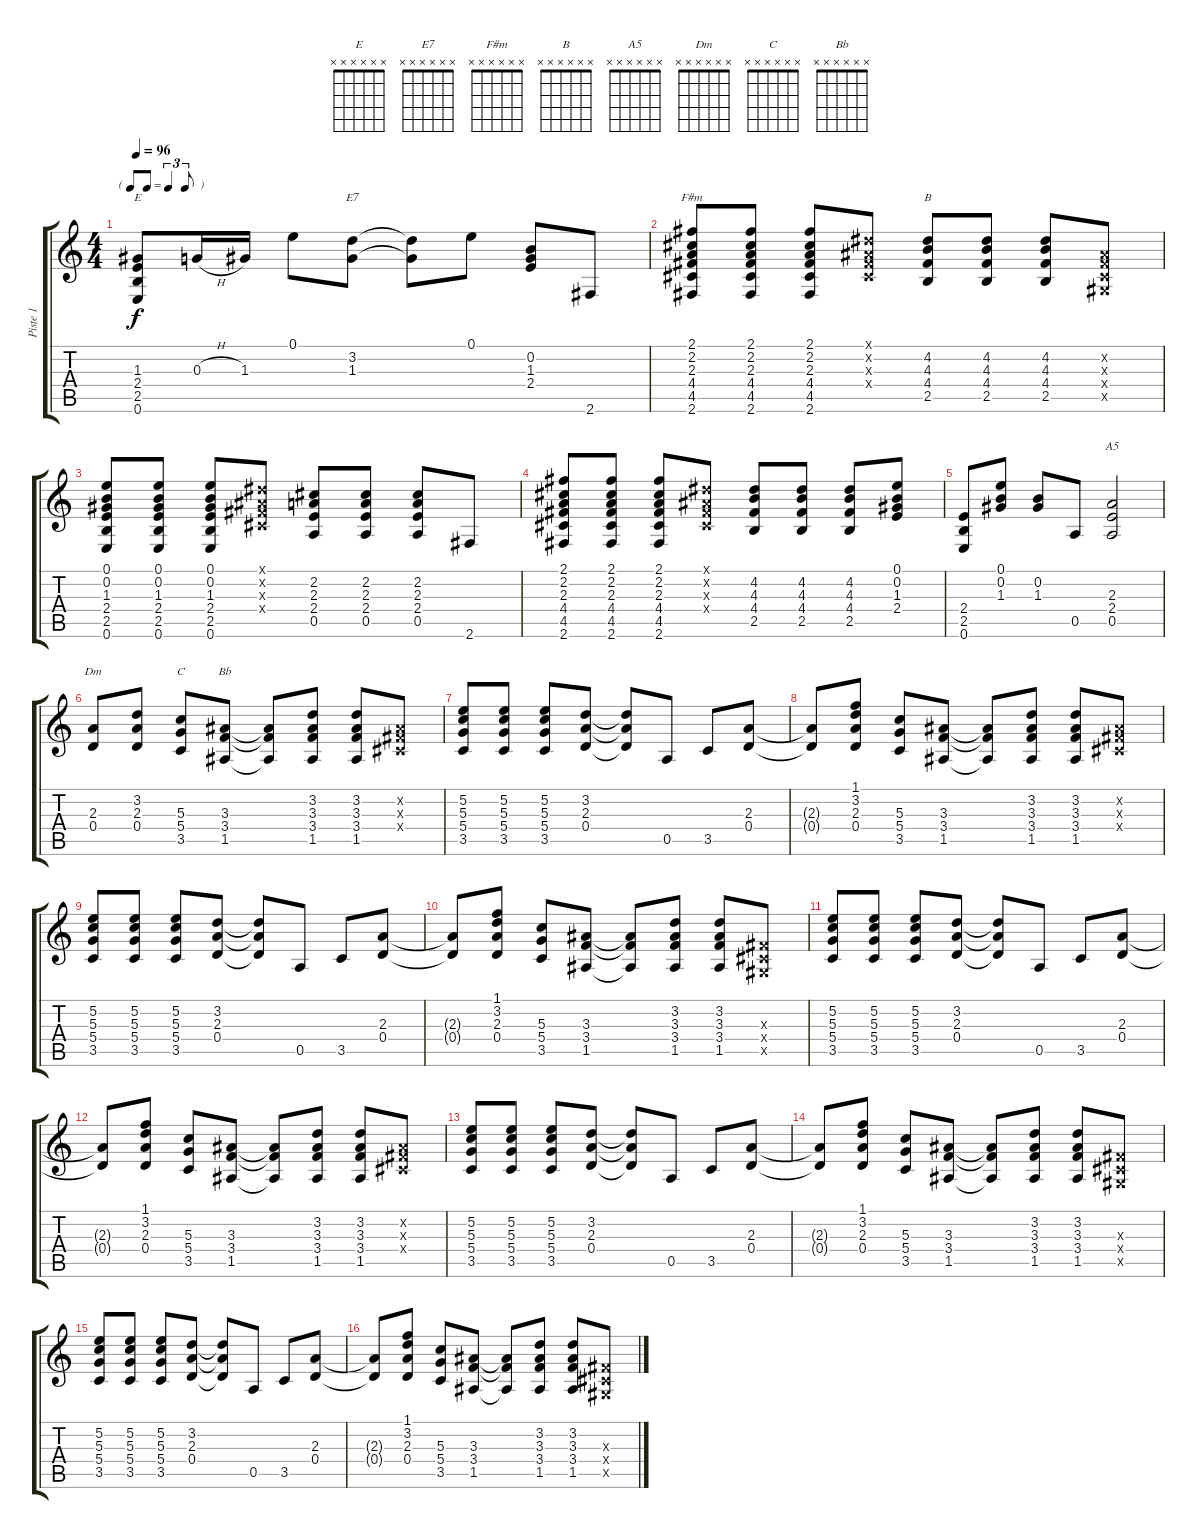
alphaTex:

\track ("Piste 1" "Piste 1") {instrument acousticguitarsteel}
\staff {score tabs}
\tuning (E4 B3 G3 D3 A2 E2) {hide}
\chord ("E" x x x x x x) {firstfret 0}
\chord ("E7" x x x x x x) {firstfret 0}
\chord ("F#m" x x x x x x) {firstfret 0}
\chord ("B" x x x x x x) {firstfret 0}
\chord ("A5" x x x x x x) {firstfret 0}
\chord ("Dm" x x x x x x) {firstfret 0}
\chord ("C" x x x x x x) {firstfret 0}
\chord ("Bb" x x x x x x) {firstfret 0}
\ts (4 4)
\tf triplet8th
\tempo 96
\clef g2
\ks c
(1.3 2.4 2.5 0.6).8{ch "E" dy f} 0.3{h}.16 1.3.16 0.1.8 (3.2 1.3).8{ch "E7"} (3.2{t} 1.3{t}).8 0.1.8 (0.2 1.3 2.4).8 2.6.8 |
(2.1 2.2 2.3 4.4 4.5 2.6).8{ch "F#m"} (2.1 2.2 2.3 4.4 4.5 2.6).8 (2.1 2.2 2.3 4.4 4.5 2.6).8 (-1.1{x} -1.2{x} -1.3{x} -1.4{x}).8 (4.2 4.3 4.4 2.5).8{ch "B"} (4.2 4.3 4.4 2.5).8 (4.2 4.3 4.4 2.5).8 (-1.2{x} -1.3{x} -1.4{x} -1.5{x}).8 |
(0.1 0.2 1.3 2.4 2.5 0.6).8 (0.1 0.2 1.3 2.4 2.5 0.6).8 (0.1 0.2 1.3 2.4 2.5 0.6).8 (-1.1{x} -1.2{x} -1.3{x} -1.4{x}).8 (2.2 2.3 2.4 0.5).8 (2.2 2.3 2.4 0.5).8 (2.2 2.3 2.4 0.5).8 2.6.8 |
(2.1 2.2 2.3 4.4 4.5 2.6).8 (2.1 2.2 2.3 4.4 4.5 2.6).8 (2.1 2.2 2.3 4.4 4.5 2.6).8 (-1.1{x} -1.2{x} -1.3{x} -1.4{x}).8 (4.2 4.3 4.4 2.5).8 (4.2 4.3 4.4 2.5).8 (4.2 4.3 4.4 2.5).8 (0.1 0.2 1.3 2.4).8 |
(2.4 2.5 0.6).8 (0.1 0.2 1.3).8 (0.2 1.3).8 0.5.8 (2.3 2.4 0.5).2{ch "A5"} |
(2.3 0.4).8{ch "Dm"} (3.2 2.3 0.4).8 (5.3 5.4 3.5).8{ch "C"} (3.3 3.4 1.5).8{ch "Bb"} (3.3{t} 3.4{t} 1.5{t}).8 (3.2 3.3 3.4 1.5).8 (3.2 3.3 3.4 1.5).8 (-1.2{x} -1.3{x} -1.4{x}).8 |
(5.2 5.3 5.4 3.5).8 (5.2 5.3 5.4 3.5).8 (5.2 5.3 5.4 3.5).8 (3.2 2.3 0.4).8 (3.2{t} 2.3{t} 0.4{t}).8 0.5.8 3.5.8 (2.3 0.4).8 |
(2.3{t} 0.4{t}).8 (1.1 3.2 2.3 0.4).8 (5.3 5.4 3.5).8 (3.3 3.4 1.5).8 (3.3{t} 3.4{t} 1.5{t}).8 (3.2 3.3 3.4 1.5).8 (3.2 3.3 3.4 1.5).8 (-1.2{x} -1.3{x} -1.4{x}).8 |
(5.2 5.3 5.4 3.5).8 (5.2 5.3 5.4 3.5).8 (5.2 5.3 5.4 3.5).8 (3.2 2.3 0.4).8 (3.2{t} 2.3{t} 0.4{t}).8 0.5.8 3.5.8 (2.3 0.4).8 |
(2.3{t} 0.4{t}).8 (1.1 3.2 2.3 0.4).8 (5.3 5.4 3.5).8 (3.3 3.4 1.5).8 (3.3{t} 3.4{t} 1.5{t}).8 (3.2 3.3 3.4 1.5).8 (3.2 3.3 3.4 1.5).8 (-1.3{x} -1.4{x} -1.5{x}).8 |
(5.2 5.3 5.4 3.5).8 (5.2 5.3 5.4 3.5).8 (5.2 5.3 5.4 3.5).8 (3.2 2.3 0.4).8 (3.2{t} 2.3{t} 0.4{t}).8 0.5.8 3.5.8 (2.3 0.4).8 |
(2.3{t} 0.4{t}).8 (1.1 3.2 2.3 0.4).8 (5.3 5.4 3.5).8 (3.3 3.4 1.5).8 (3.3{t} 3.4{t} 1.5{t}).8 (3.2 3.3 3.4 1.5).8 (3.2 3.3 3.4 1.5).8 (-1.2{x} -1.3{x} -1.4{x}).8 |
(5.2 5.3 5.4 3.5).8 (5.2 5.3 5.4 3.5).8 (5.2 5.3 5.4 3.5).8 (3.2 2.3 0.4).8 (3.2{t} 2.3{t} 0.4{t}).8 0.5.8 3.5.8 (2.3 0.4).8 |
(2.3{t} 0.4{t}).8 (1.1 3.2 2.3 0.4).8 (5.3 5.4 3.5).8 (3.3 3.4 1.5).8 (3.3{t} 3.4{t} 1.5{t}).8 (3.2 3.3 3.4 1.5).8 (3.2 3.3 3.4 1.5).8 (-1.3{x} -1.4{x} -1.5{x}).8 |
(5.2 5.3 5.4 3.5).8 (5.2 5.3 5.4 3.5).8 (5.2 5.3 5.4 3.5).8 (3.2 2.3 0.4).8 (3.2{t} 2.3{t} 0.4{t}).8 0.5.8 3.5.8 (2.3 0.4).8 |
(2.3{t} 0.4{t}).8 (1.1 3.2 2.3 0.4).8 (5.3 5.4 3.5).8 (3.3 3.4 1.5).8 (3.3{t} 3.4{t} 1.5{t}).8 (3.2 3.3 3.4 1.5).8 (3.2 3.3 3.4 1.5).8 (-1.3{x} -1.4{x} -1.5{x}).8
